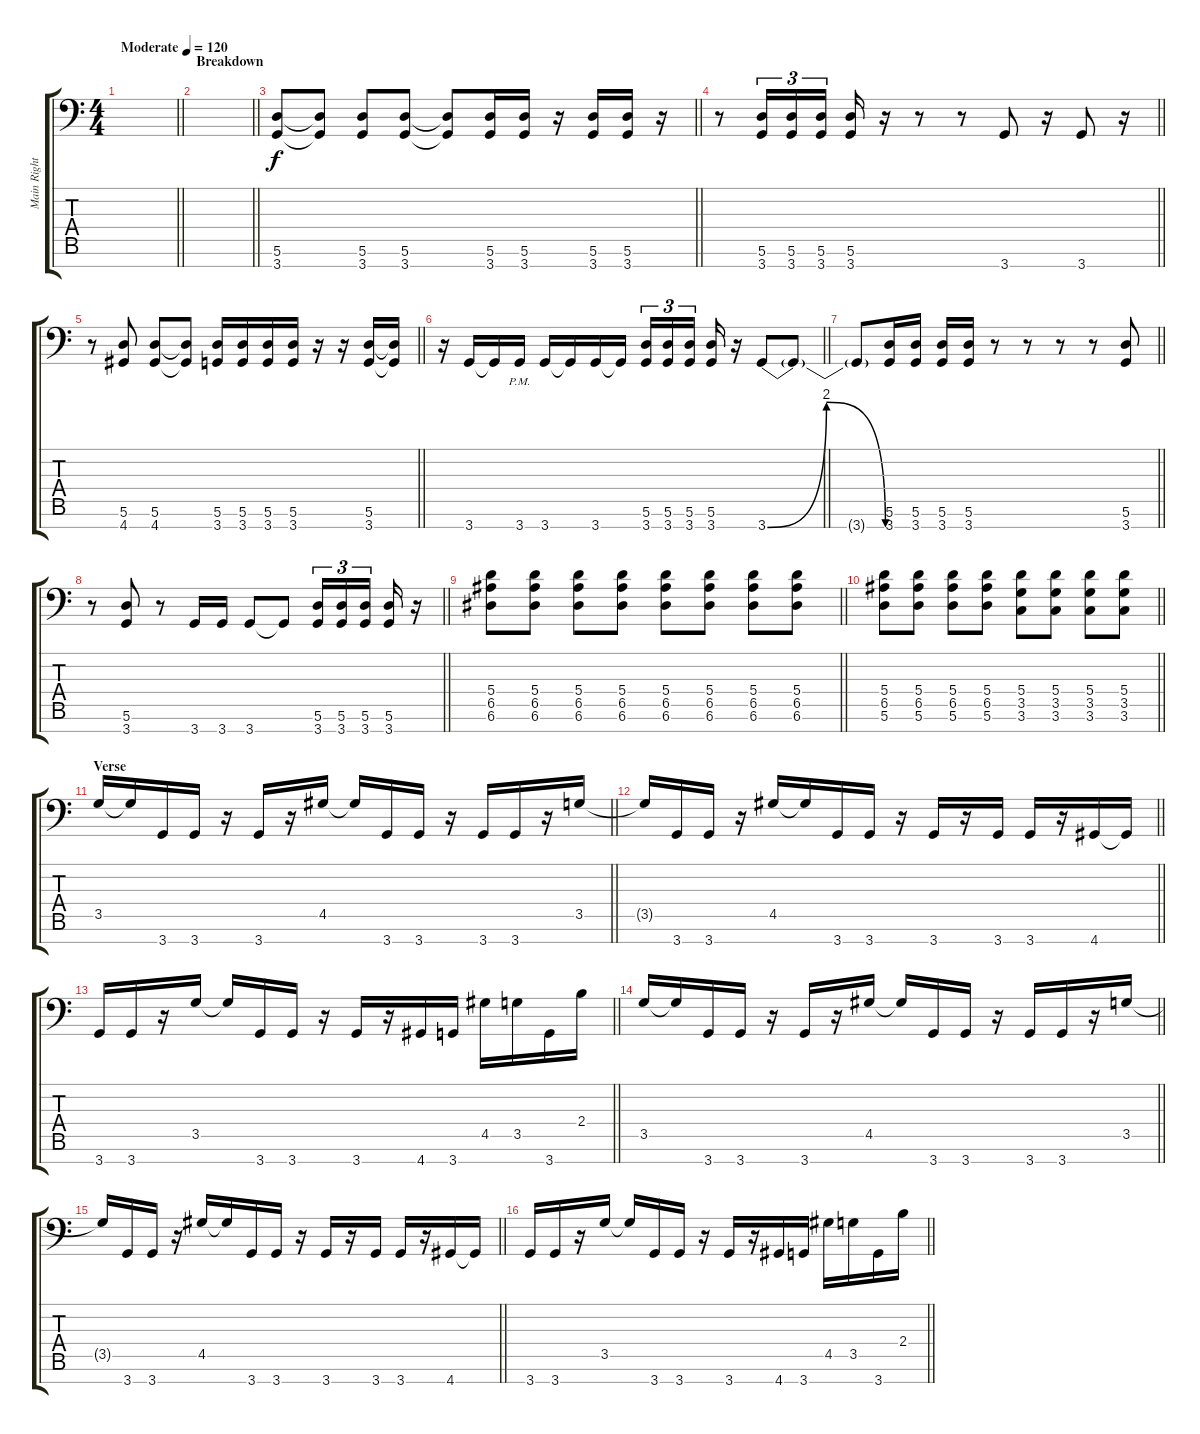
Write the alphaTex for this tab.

\track ("Main Right" "Main Right") {instrument distortionguitar}
\staff {score tabs}
\tuning (B3 Gb3 D3 A2 E2 A1 E1) {hide}
\ts (4 4)
\tempo (120 "Moderate")
\clef f4
\barLineRight lightlight
\ks c
|
\section ("" "Breakdown")
\barLineRight lightlight
|
\barLineRight lightlight
(5.6 3.7).8 (5.6{t} 3.7{t}).8 (5.6 3.7).8 (5.6 3.7).8 (5.6{t} 3.7{t}).8 (5.6 3.7).16 (5.6 3.7).16 r.16 (5.6 3.7).16 (5.6 3.7).16 r.16 |
\barLineRight lightlight
r.8 (5.6 3.7).16{tu (3 2)} (5.6 3.7).16{tu (3 2)} (5.6 3.7).16{tu (3 2)} (5.6 3.7).16 r.16 r.8 r.8 3.7.8 r.16 3.7.8 r.16 |
\barLineRight lightlight
r.8 (5.6 4.7).8 (5.6 4.7).8 (5.6{t} 4.7{t}).8 (5.6 3.7).16 (5.6 3.7).16 (5.6 3.7).16 (5.6 3.7).16 r.16 r.16 (5.6 3.7).16 (5.6{t} 3.7{t}).16 |
\barLineRight lightlight
r.16 3.7.16 3.7{t}.16 3.7{pm}.16 3.7.16 3.7{t}.16 3.7.16 3.7{t}.16 (5.6 3.7).16{tu (3 2)} (5.6 3.7).16{tu (3 2)} (5.6 3.7).16{tu (3 2) beam splitsecondary} (5.6 3.7).16 r.16 3.7{be (bendrelease 0 0 5 8 5 8 60 0)}.8 3.7{t}.8 |
\barLineRight lightlight
3.7{t}.8 (5.6 3.7).16 (5.6 3.7).16 (5.6 3.7).16 (5.6 3.7).16 r.8 r.8 r.8 r.8 (5.6 3.7).8 |
\barLineRight lightlight
r.8 (5.6 3.7).8 r.8 3.7.16 3.7.16 3.7.8 3.7{t}.8 (5.6 3.7).16{tu (3 2)} (5.6 3.7).16{tu (3 2)} (5.6 3.7).16{tu (3 2) beam splitsecondary} (5.6 3.7).16 r.16 |
\barLineRight lightlight
(5.4 6.5 6.6).8 (5.4 6.5 6.6).8 (5.4 6.5 6.6).8 (5.4 6.5 6.6).8 (5.4 6.5 6.6).8 (5.4 6.5 6.6).8 (5.4 6.5 6.6).8 (5.4 6.5 6.6).8 |
\barLineRight lightlight
(5.4 6.5 5.6).8 (5.4 6.5 5.6).8 (5.4 6.5 5.6).8 (5.4 6.5 5.6).8 (5.4 3.5 3.6).8 (5.4 3.5 3.6).8 (5.4 3.5 3.6).8 (5.4 3.5 3.6).8 |
\section ("" "Verse")
\barLineRight lightlight
3.5.16 3.5{t}.16 3.7.16 3.7.16 r.16 3.7.16 r.16 4.5.16 4.5{t}.16 3.7.16 3.7.16 r.16 3.7.16 3.7.16 r.16 3.5.16 |
\barLineRight lightlight
3.5{t}.16 3.7.16 3.7.16 r.16 4.5.16 4.5{t}.16 3.7.16 3.7.16 r.16 3.7.16 r.16 3.7.16 3.7.16 r.16 4.7.16 4.7{t}.16 |
\barLineRight lightlight
3.7.16 3.7.16 r.16 3.5.16 3.5{t}.16 3.7.16 3.7.16 r.16 3.7.16 r.16 4.7.16 3.7.16 4.5.16 3.5.16 3.7.16 2.4.16 |
\barLineRight lightlight
3.5.16 3.5{t}.16 3.7.16 3.7.16 r.16 3.7.16 r.16 4.5.16 4.5{t}.16 3.7.16 3.7.16 r.16 3.7.16 3.7.16 r.16 3.5.16 |
\barLineRight lightlight
3.5{t}.16 3.7.16 3.7.16 r.16 4.5.16 4.5{t}.16 3.7.16 3.7.16 r.16 3.7.16 r.16 3.7.16 3.7.16 r.16 4.7.16 4.7{t}.16 |
\barLineRight lightlight
3.7.16 3.7.16 r.16 3.5.16 3.5{t}.16 3.7.16 3.7.16 r.16 3.7.16 r.16 4.7.16 3.7.16 4.5.16 3.5.16 3.7.16 2.4.16
